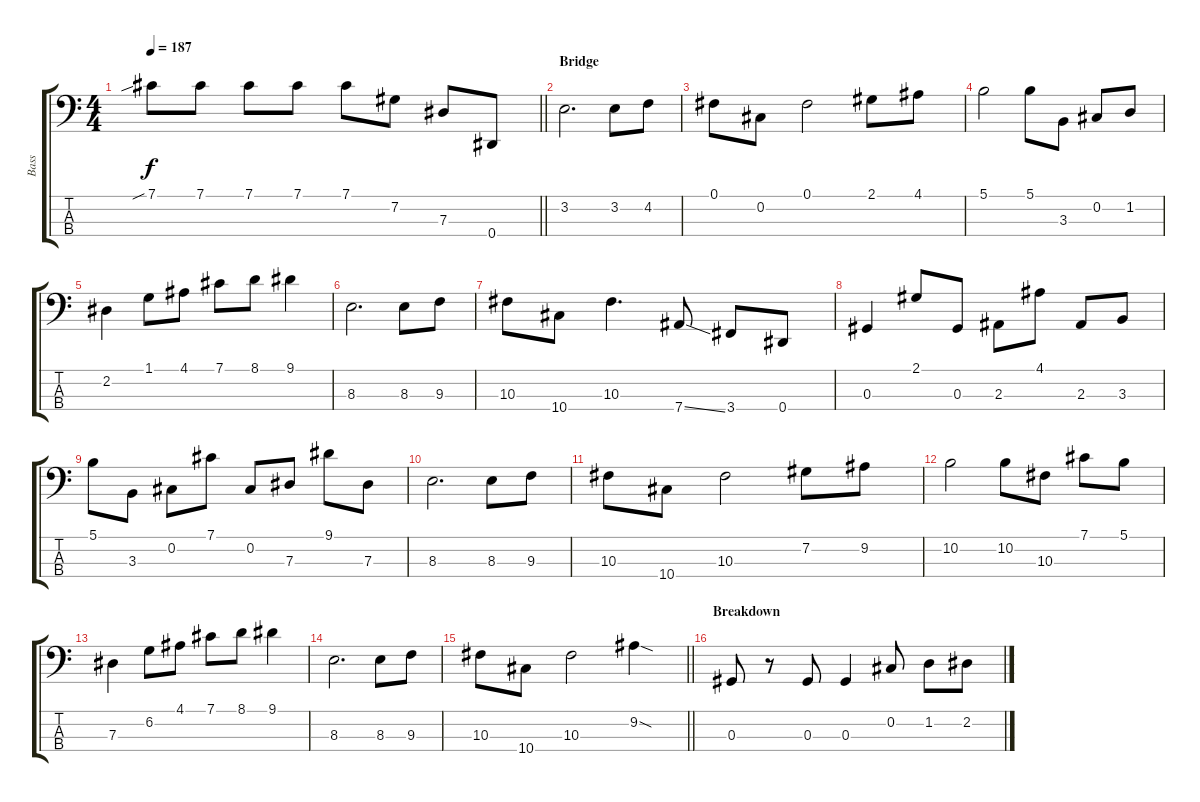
\track ("Bass" "Bass") {instrument electricbassfinger}
\staff {score tabs}
\tuning (Gb2 Db2 Ab1 Eb1) {hide}
\ts (4 4)
\tempo 187
\clef f4
\barLineRight lightlight
\ks c
7.1{sib}.8{dy f} 7.1.8 7.1.8 7.1.8 7.1.8 7.2.8 7.3.8 0.4.8 |
\section ("" "Bridge")
3.2.2{d} 3.2.8 4.2.8 |
0.1.8 0.2.8 0.1.2 2.1.8 4.1.8 |
5.1.2 5.1.8 3.3.8 0.2.8 1.2.8 |
2.2.4 1.1.8 4.1.8 7.1.8 8.1.8 9.1.4 |
8.3.2{d} 8.3.8 9.3.8 |
10.3.8 10.4.8 10.3.4{d} 7.4{ss}.8 3.4.8 0.4.8 |
0.3.4 2.1.8 0.3.8 2.3.8 4.1.8 2.3.8 3.3.8 |
5.1.8 3.3.8 0.2.8 7.1.8 0.2.8 7.3.8 9.1.8 7.3.8 |
8.3.2{d} 8.3.8 9.3.8 |
10.3.8 10.4.8 10.3.2 7.2.8 9.2.8 |
10.2.2 10.2.8 10.3.8 7.1.8 5.1.8 |
7.3.4 6.2.8 4.1.8 7.1.8 8.1.8 9.1.4 |
8.3.2{d} 8.3.8 9.3.8 |
\barLineRight lightlight
10.3.8 10.4.8 10.3.2 9.2{sod}.4 |
\section ("" "Breakdown")
0.3.8 r.8 0.3.8 0.3.4 0.2.8 1.2.8 2.2.8
